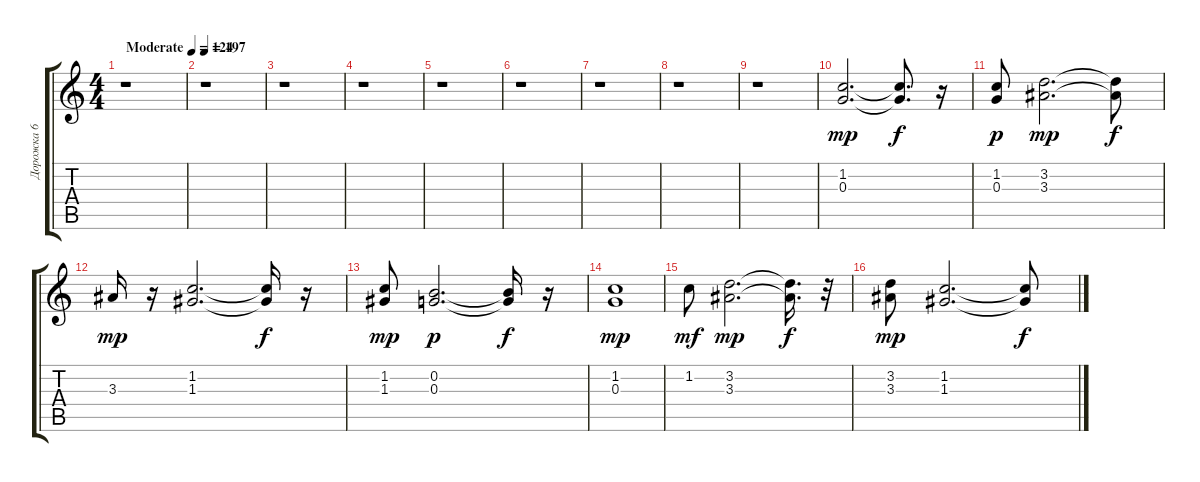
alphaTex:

\track ("Дорожка 6" "Дорожка 6") {instrument overdrivenguitar}
\staff {score tabs}
\tuning (E4 B3 G3 D3 A2 E2) {hide}
\ts (4 4)
\tempo (124 "Moderate")
\clef g2
\ks c
r.1{dy mp instrument overdrivenguitar} |
\tempo 197
r.1 |
r.1 |
r.1 |
r.1 |
r.1 |
r.1 |
r.1 |
r.1 |
(1.2 0.3).2{d} (1.2{t} 0.3{t}).8{d dy f} r.16 |
(1.2 0.3).8{dy p} (3.2 3.3).2{d dy mp} (3.2{t} 3.3{t}).8{dy f} |
3.3.16{dy mp} r.16 (1.2 1.3).2{d} (1.2{t} 1.3{t}).16{dy f} r.16 |
(1.2 1.3).8{dy mp} (0.2 0.3).2{d dy p} (0.2{t} 0.3{t}).16{dy f} r.16 |
(1.2 0.3).1{dy mp} |
1.2.8{dy mf} (3.2 3.3).2{d dy mp} (3.2{t} 3.3{t}).16{d dy f} r.32 |
(3.2 3.3).8{dy mp} (1.2 1.3).2{d} (1.2{t} 1.3{t}).8{dy f}
